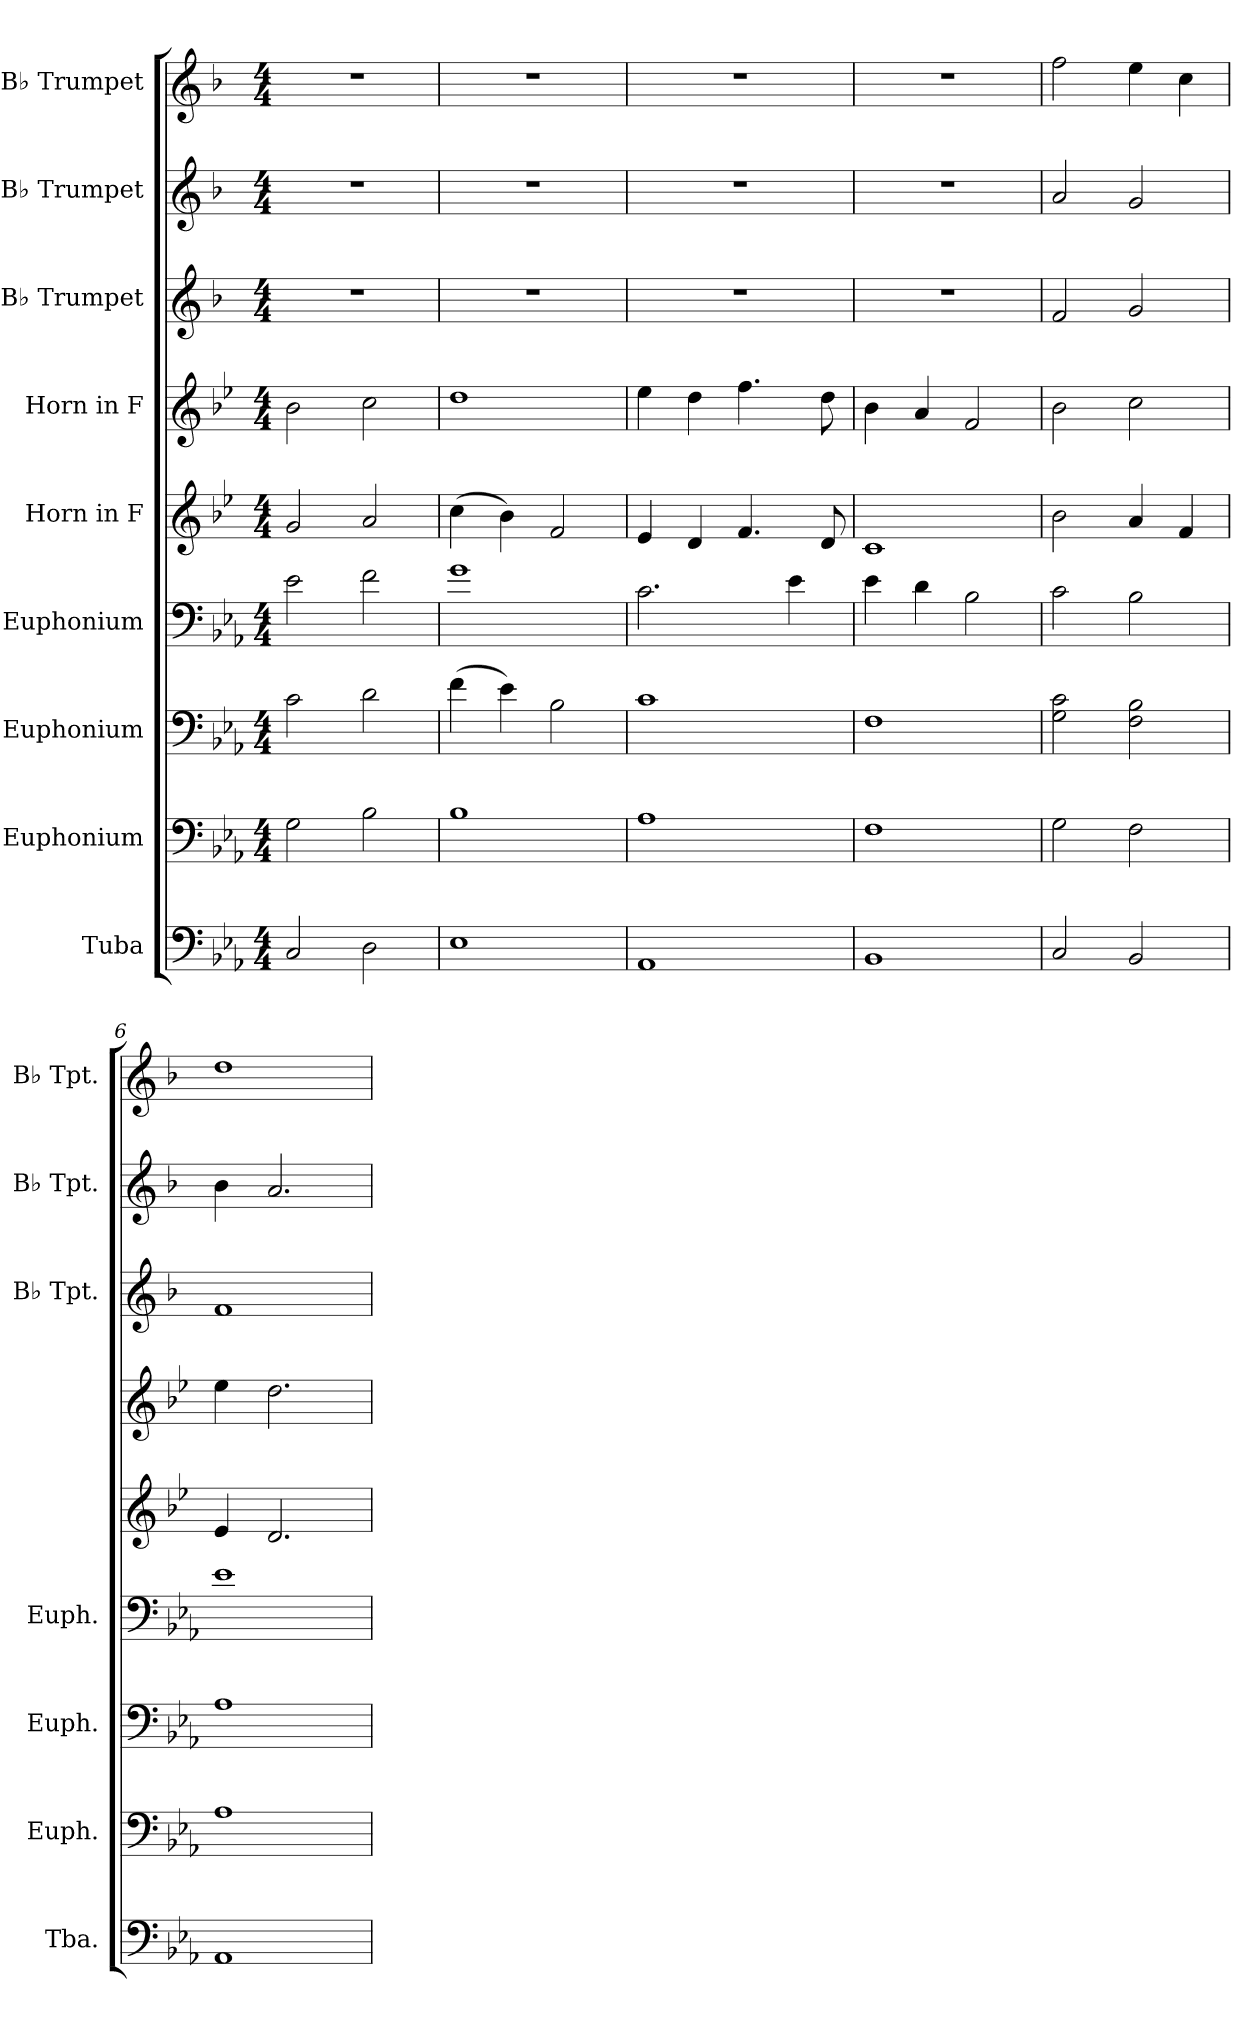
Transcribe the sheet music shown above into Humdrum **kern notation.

**kern	**kern	**kern	**kern	**kern	**kern	**kern	**kern	**kern
*part9	*part8	*part7	*part6	*part5	*part4	*part3	*part2	*part1
*staff9	*staff8	*staff7	*staff6	*staff5	*staff4	*staff3	*staff2	*staff1
*I"Tuba	*I"Euphonium	*I"Euphonium	*I"Euphonium	*I"Horn in F	*I"Horn in F	*I"B♭ Trumpet	*I"B♭ Trumpet	*I"B♭ Trumpet
*I'Tba.	*I'Euph.	*I'Euph.	*I'Euph.	*	*	*I'B♭ Tpt.	*I'B♭ Tpt.	*I'B♭ Tpt.
*clefF4	*clefF4	*clefF4	*clefF4	*clefG2	*clefG2	*clefG2	*clefG2	*clefG2
*	*	*	*	*ITrd4c7	*ITrd4c7	*ITrd1c2	*ITrd1c2	*ITrd1c2
*k[b-e-a-]	*k[b-e-a-]	*k[b-e-a-]	*k[b-e-a-]	*k[b-e-a-]	*k[b-e-a-]	*k[b-e-a-]	*k[b-e-a-]	*k[b-e-a-]
*M4/4	*M4/4	*M4/4	*M4/4	*M4/4	*M4/4	*M4/4	*M4/4	*M4/4
*MM60	*MM60	*MM60	*MM60	*MM60	*MM60	*MM60	*MM60	*MM60
=1	=1	=1	=1	=1	=1	=1	=1	=1
2C/	2G\	2c\	2e-\	2c/	2e-\	1r	1r	1r
2D\	2B-\	2d\	2f\	2d/	2f\	.	.	.
=2	=2	=2	=2	=2	=2	=2	=2	=2
1E-	1B-	(4f\	1g	(4f\	1g	1r	1r	1r
.	.	4e-\)	.	4e-\)	.	.	.	.
.	.	2B-\	.	2B-/	.	.	.	.
=3	=3	=3	=3	=3	=3	=3	=3	=3
1AA-	1A-	1c	2.c\	4A-/	4a-\	1r	1r	1r
.	.	.	.	4G/	4g\	.	.	.
.	.	.	.	4.B-/	4.b-\	.	.	.
.	.	.	4e-\	.	.	.	.	.
.	.	.	.	8G/	8g\	.	.	.
=4	=4	=4	=4	=4	=4	=4	=4	=4
1BB-	1F	1F	4e-\	1F	4e-\	1r	1r	1r
.	.	.	4d\	.	4d/	.	.	.
.	.	.	2B-\	.	2B-/	.	.	.
=5	=5	=5	=5	=5	=5	=5	=5	=5
2C/	2G\	2G\ 2c\	2c\	2e-\	2e-\	2e-/	2g/	2ee-\
2BB-/	2F\	2F\ 2B-\	2B-\	4d/	2f\	2f/	2f/	4dd\
.	.	.	.	4B-/	.	.	.	4b-\
=6	=6	=6	=6	=6	=6	=6	=6	=6
1AA-	1A-	1A-	1e-	4A-/	4a-\	1e-	4a-\	1cc
.	.	.	.	2.G/	2.g\	.	2.g/	.
=	=	=	=	=	=	=	=	=
*-	*-	*-	*-	*-	*-	*-	*-	*-
